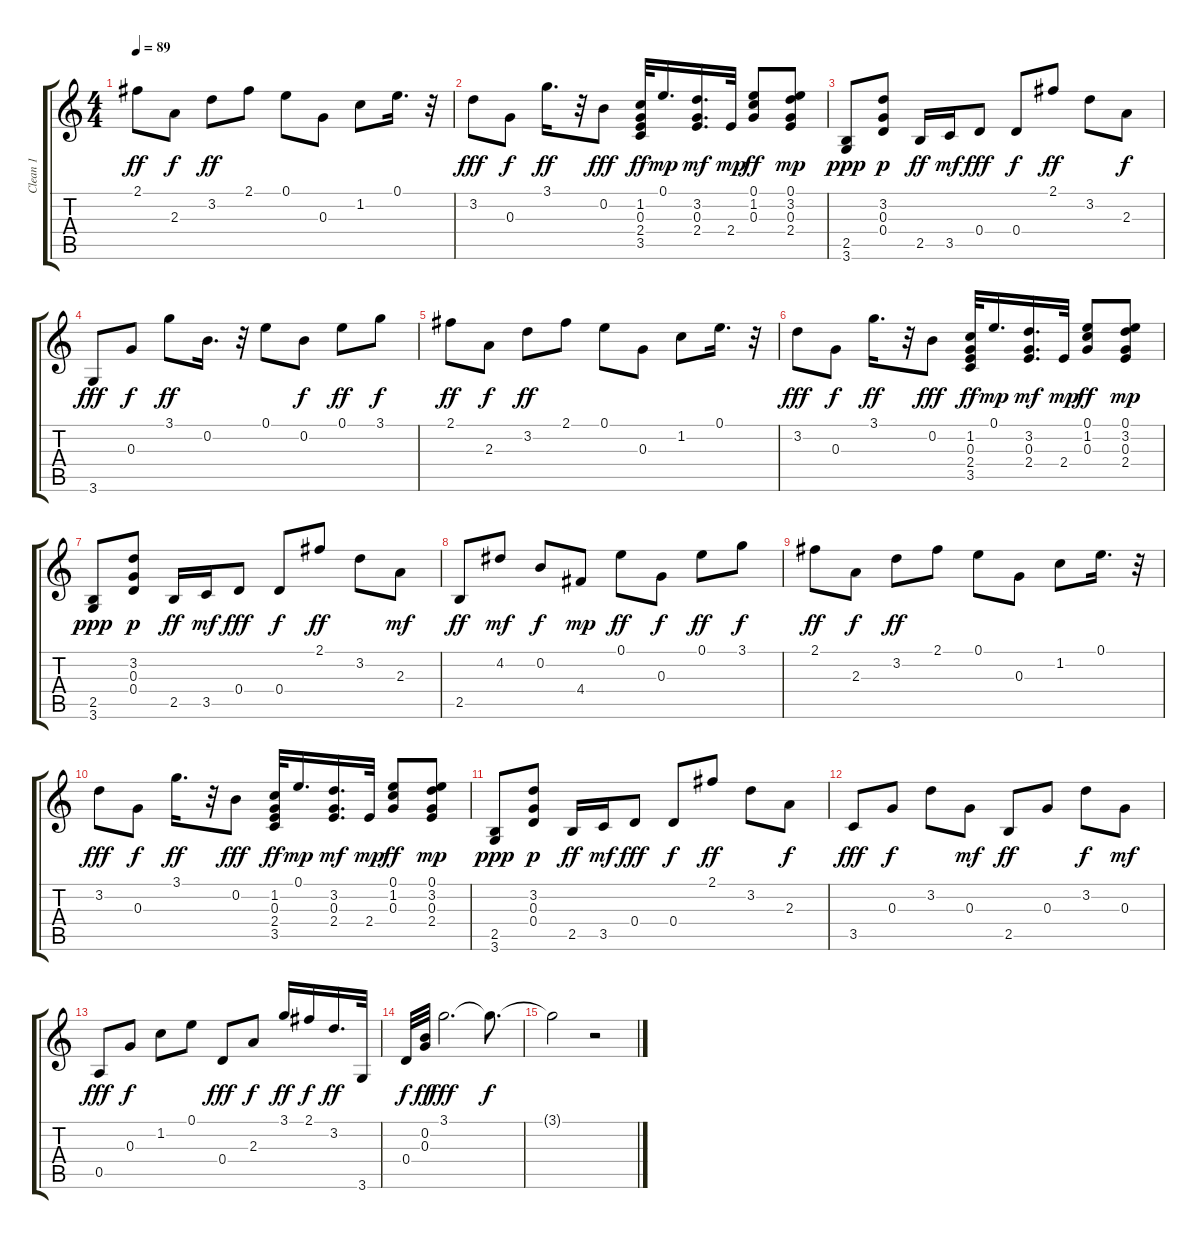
\track ("Clean 1" "Clean 1") {instrument acousticguitarnylon}
\staff {score tabs}
\tuning (E4 B3 G3 D3 A2 E2) {hide}
\ts (4 4)
\tempo 89
\clef g2
\ks c
2.1.8{dy ff} 2.3.8{dy f} 3.2.8{dy ff} 2.1.8 0.1.8 0.3.8 1.2.8 0.1.16{d} r.32 |
3.2.8{dy fff} 0.3.8{dy f} 3.1.16{d dy ff} r.32 0.2.8{dy fff} (1.2 0.3 2.4 3.5).32{dy ff} 0.1.16{d dy mp} (3.2 0.3 2.4).16{d dy mf} 2.4.32{dy mp} (0.1 1.2 0.3).8{dy ff} (0.1 3.2 0.3 2.4).8{dy mp} |
(2.5 3.6).8{dy ppp} (3.2 0.3 0.4).8{dy p} 2.5.16{dy ff} 3.5.16{dy mf} 0.4.8{dy fff} 0.4.8{dy f} 2.1.8{dy ff} 3.2.8 2.3.8{dy f} |
3.6.8{dy fff} 0.3.8{dy f} 3.1.8{dy ff} 0.2.16{d} r.32 0.1.8 0.2.8{dy f} 0.1.8{dy ff} 3.1.8{dy f} |
2.1.8{dy ff} 2.3.8{dy f} 3.2.8{dy ff} 2.1.8 0.1.8 0.3.8 1.2.8 0.1.16{d} r.32 |
3.2.8{dy fff} 0.3.8{dy f} 3.1.16{d dy ff} r.32 0.2.8{dy fff} (1.2 0.3 2.4 3.5).32{dy ff} 0.1.16{d dy mp} (3.2 0.3 2.4).16{d dy mf} 2.4.32{dy mp} (0.1 1.2 0.3).8{dy ff} (0.1 3.2 0.3 2.4).8{dy mp} |
(2.5 3.6).8{dy ppp} (3.2 0.3 0.4).8{dy p} 2.5.16{dy ff} 3.5.16{dy mf} 0.4.8{dy fff} 0.4.8{dy f} 2.1.8{dy ff} 3.2.8 2.3.8{dy mf} |
2.5.8{dy ff} 4.2.8{dy mf} 0.2.8{dy f} 4.4.8{dy mp} 0.1.8{dy ff} 0.3.8{dy f} 0.1.8{dy ff} 3.1.8{dy f} |
2.1.8{dy ff} 2.3.8{dy f} 3.2.8{dy ff} 2.1.8 0.1.8 0.3.8 1.2.8 0.1.16{d} r.32 |
3.2.8{dy fff} 0.3.8{dy f} 3.1.16{d dy ff} r.32 0.2.8{dy fff} (1.2 0.3 2.4 3.5).32{dy ff} 0.1.16{d dy mp} (3.2 0.3 2.4).16{d dy mf} 2.4.32{dy mp} (0.1 1.2 0.3).8{dy ff} (0.1 3.2 0.3 2.4).8{dy mp} |
(2.5 3.6).8{dy ppp} (3.2 0.3 0.4).8{dy p} 2.5.16{dy ff} 3.5.16{dy mf} 0.4.8{dy fff} 0.4.8{dy f} 2.1.8{dy ff} 3.2.8 2.3.8{dy f} |
3.5.8{dy fff} 0.3.8{dy f} 3.2.8 0.3.8{dy mf} 2.5.8{dy ff} 0.3.8 3.2.8{dy f} 0.3.8{dy mf} |
0.5.8{dy fff} 0.3.8{dy f} 1.2.8 0.1.8 0.4.8{dy fff} 2.3.8{dy f} 3.1.16{dy ff} 2.1.16{dy f} 3.2.16{d dy ff} 3.6.32 |
0.4.32{dy f} (0.2 0.3).32{dy ff} 3.1.2{d dy fff} 3.1{t}.8{d dy f} |
3.1{t}.2 r.2
